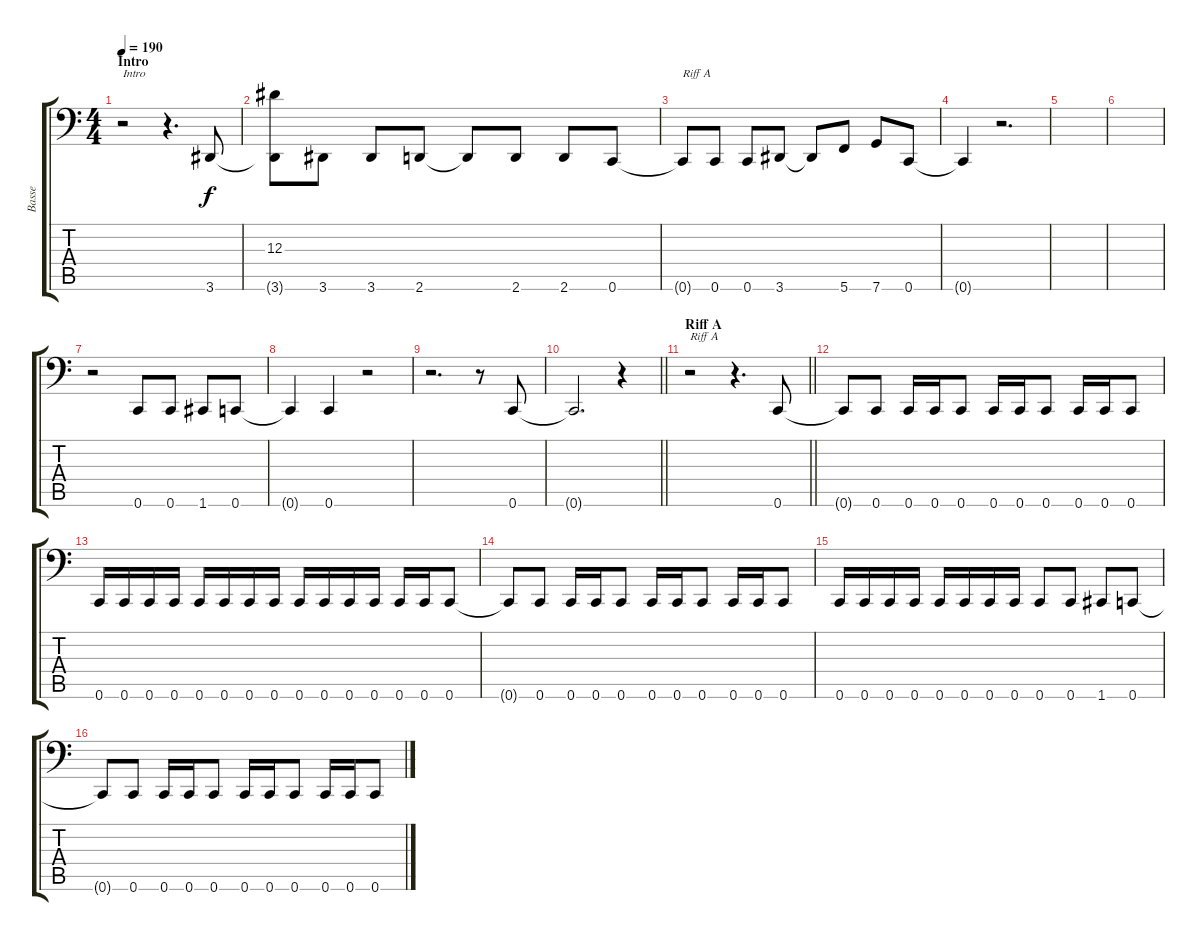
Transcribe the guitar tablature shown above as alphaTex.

\track ("Basse" "Basse") {instrument electricbasspick}
\staff {score tabs}
\tuning (C3 G2 Eb2 Bb1 F1 C1) {hide}
\ts (4 4)
\section ("" "Intro")
\tempo 190
\clef f4
\ks c
r.2{txt "Intro" dy f instrument electricbasspick} r.4{d} 3.6.8 |
(12.3 3.6{t}).8 3.6.8 3.6.8 2.6.8 2.6{t}.8 2.6.8 2.6.8 0.6.8 |
0.6{t}.8{txt "Riff A"} 0.6.8 0.6.8 3.6.8 3.6{t}.8 5.6.8 7.6.8 0.6.8 |
0.6{t}.4 r.2{d} |
|
|
r.2 0.6.8 0.6.8 1.6.8 0.6.8 |
0.6{t}.4 0.6.4 r.2 |
r.2{d} r.8 0.6.8 |
\barLineRight lightlight
0.6{t}.2{d} r.4 |
\section ("" "Riff A")
\barLineRight lightlight
r.2{txt "Riff A"} r.4{d} 0.6.8 |
0.6{t}.8 0.6.8 0.6.16 0.6.16 0.6.8 0.6.16 0.6.16 0.6.8 0.6.16 0.6.16 0.6.8 |
0.6.16 0.6.16 0.6.16 0.6.16 0.6.16 0.6.16 0.6.16 0.6.16 0.6.16 0.6.16 0.6.16 0.6.16 0.6.16 0.6.16 0.6.8 |
0.6{t}.8 0.6.8 0.6.16 0.6.16 0.6.8 0.6.16 0.6.16 0.6.8 0.6.16 0.6.16 0.6.8 |
0.6.16 0.6.16 0.6.16 0.6.16 0.6.16 0.6.16 0.6.16 0.6.16 0.6.8 0.6.8 1.6.8 0.6.8 |
0.6{t}.8 0.6.8 0.6.16 0.6.16 0.6.8 0.6.16 0.6.16 0.6.8 0.6.16 0.6.16 0.6.8
